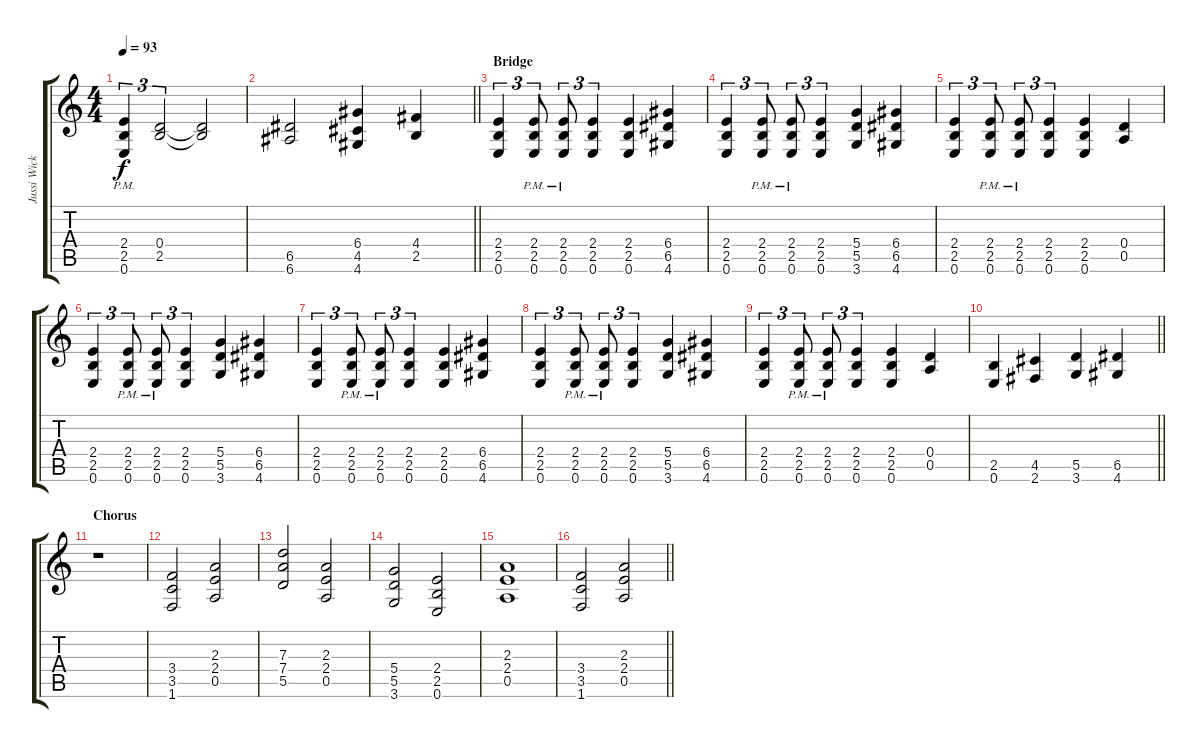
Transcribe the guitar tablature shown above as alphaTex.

\track ("Jussi Wickström" "Jussi Wick") {instrument distortionguitar}
\staff {score tabs}
\tuning (E4 B3 G3 D3 A2 E2) {hide}
\ts (4 4)
\tempo 93
\clef g2
\ks aminor
(2.4{pm} 2.5{pm} 0.6{pm}).4{tu (3 2) dy f} (0.4 2.5).2{tu (3 2)} (0.4{t} 2.5{t}).2 |
\barLineRight lightlight
(6.5 6.6).2 (6.4 4.5 4.6).4 (4.4 2.5).4 |
\section ("" "Bridge")
\ks c
(2.4 2.5 0.6).4{tu (3 2)} (2.4{pm} 2.5{pm} 0.6{pm}).8{tu (3 2)} (2.4{pm} 2.5{pm} 0.6{pm}).8{tu (3 2)} (2.4 2.5 0.6).4{tu (3 2)} (2.4 2.5 0.6).4 (6.4 6.5 4.6).4 |
(2.4 2.5 0.6).4{tu (3 2)} (2.4{pm} 2.5{pm} 0.6{pm}).8{tu (3 2)} (2.4{pm} 2.5{pm} 0.6{pm}).8{tu (3 2)} (2.4 2.5 0.6).4{tu (3 2)} (5.4 5.5 3.6).4 (6.4 6.5 4.6).4 |
(2.4 2.5 0.6).4{tu (3 2)} (2.4{pm} 2.5{pm} 0.6{pm}).8{tu (3 2)} (2.4{pm} 2.5{pm} 0.6{pm}).8{tu (3 2)} (2.4 2.5 0.6).4{tu (3 2)} (2.4 2.5 0.6).4 (0.4 0.5).4 |
(2.4 2.5 0.6).4{tu (3 2)} (2.4{pm} 2.5{pm} 0.6{pm}).8{tu (3 2)} (2.4{pm} 2.5{pm} 0.6{pm}).8{tu (3 2)} (2.4 2.5 0.6).4{tu (3 2)} (5.4 5.5 3.6).4 (6.4 6.5 4.6).4 |
(2.4 2.5 0.6).4{tu (3 2)} (2.4{pm} 2.5{pm} 0.6{pm}).8{tu (3 2)} (2.4{pm} 2.5{pm} 0.6{pm}).8{tu (3 2)} (2.4 2.5 0.6).4{tu (3 2)} (2.4 2.5 0.6).4 (6.4 6.5 4.6).4 |
(2.4 2.5 0.6).4{tu (3 2)} (2.4{pm} 2.5{pm} 0.6{pm}).8{tu (3 2)} (2.4{pm} 2.5{pm} 0.6{pm}).8{tu (3 2)} (2.4 2.5 0.6).4{tu (3 2)} (5.4 5.5 3.6).4 (6.4 6.5 4.6).4 |
(2.4 2.5 0.6).4{tu (3 2)} (2.4{pm} 2.5{pm} 0.6{pm}).8{tu (3 2)} (2.4{pm} 2.5{pm} 0.6{pm}).8{tu (3 2)} (2.4 2.5 0.6).4{tu (3 2)} (2.4 2.5 0.6).4 (0.4 0.5).4 |
\barLineRight lightlight
(2.5 0.6).4 (4.5 2.6).4 (5.5 3.6).4 (6.5 4.6).4 |
\section ("" "Chorus")
r.1 |
(3.4 3.5 1.6).2 (2.3 2.4 0.5).2 |
(7.3 7.4 5.5).2 (2.3 2.4 0.5).2 |
(5.4 5.5 3.6).2 (2.4 2.5 0.6).2 |
(2.3 2.4 0.5).1 |
\barLineRight lightlight
(3.4 3.5 1.6).2 (2.3 2.4 0.5).2
